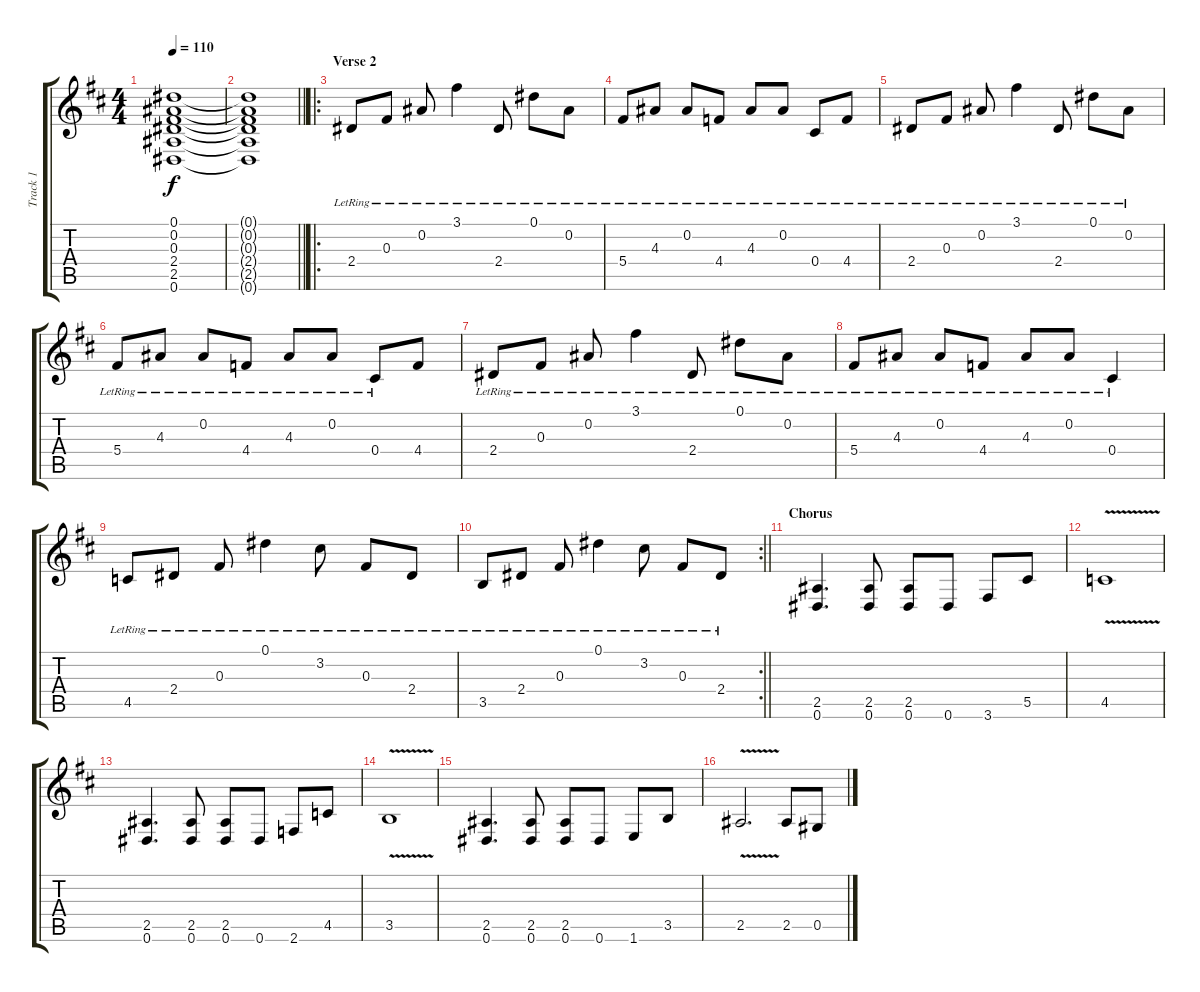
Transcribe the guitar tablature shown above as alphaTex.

\track ("Track 1" "Track 1") {instrument acousticguitarsteel}
\staff {score tabs}
\tuning (Eb4 Bb3 Gb3 Db3 Ab2 Eb2) {hide}
\ts (4 4)
\tempo 110
\clef g2
\ks d
(0.1 0.2 0.3 2.4 2.5 0.6).1{dy f} |
\barLineRight lightlight
(0.1{t} 0.2{t} 0.3{t} 2.4{t} 2.5{t} 0.6{t}).1 |
\ro
\section ("" "Verse 2")
2.4{lr}.8 0.3{lr}.8 0.2{lr}.8 3.1{lr}.4 2.4{lr}.8 0.1{lr}.8 0.2{lr}.8 |
5.4{lr}.8 4.3{lr}.8 0.2{lr}.8 4.4{lr}.8 4.3{lr}.8 0.2{lr}.8 0.4{lr}.8 4.4{lr}.8 |
2.4{lr}.8 0.3{lr}.8 0.2{lr}.8 3.1{lr}.4 2.4{lr}.8 0.1{lr}.8 0.2{lr}.8 |
5.4{lr}.8 4.3{lr}.8 0.2{lr}.8 4.4{lr}.8 4.3{lr}.8 0.2{lr}.8 0.4{lr}.8 4.4.8 |
2.4{lr}.8 0.3{lr}.8 0.2{lr}.8 3.1{lr}.4 2.4{lr}.8 0.1{lr}.8 0.2{lr}.8 |
5.4{lr}.8 4.3{lr}.8 0.2{lr}.8 4.4{lr}.8 4.3{lr}.8 0.2{lr}.8 0.4{lr}.4 |
4.5{lr}.8 2.4{lr}.8 0.3{lr}.8 0.1{lr}.4 3.2{lr}.8 0.3{lr}.8 2.4{lr}.8 |
\rc 2
\barLineRight lightlight
3.5{lr}.8 2.4{lr}.8 0.3{lr}.8 0.1{lr}.4 3.2{lr}.8 0.3{lr}.8 2.4{lr}.8 |
\section ("" "Chorus")
(2.5 0.6).4{d instrument distortionguitar} (2.5 0.6).8 (2.5 0.6).8 0.6.8 3.6.8 5.5.8 |
4.5{v}.1 |
(2.5 0.6).4{d} (2.5 0.6).8 (2.5 0.6).8 0.6.8 2.6.8 4.5.8 |
3.5{v}.1 |
(2.5 0.6).4{d} (2.5 0.6).8 (2.5 0.6).8 0.6.8 1.6.8 3.5.8 |
2.5{v}.2{d} 2.5.8 0.5.8
